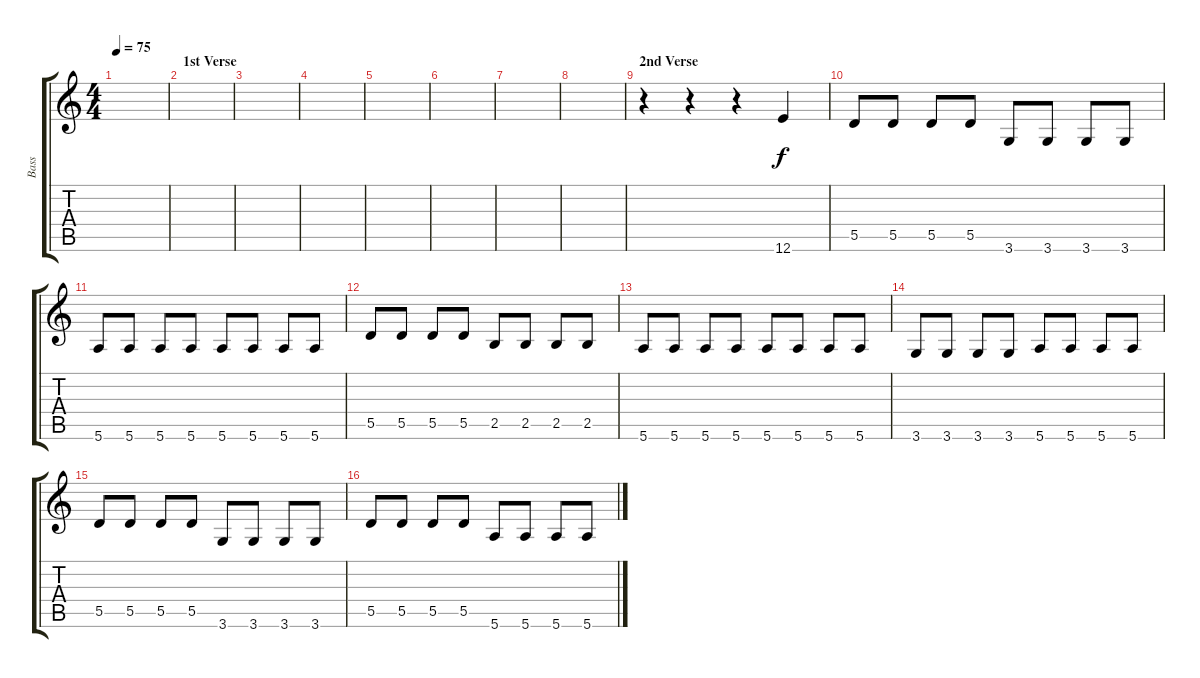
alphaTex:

\track ("Bass" "Bass") {instrument electricbassfinger}
\staff {score tabs}
\tuning (E4 B3 G3 D3 A2 E2) {hide}
\ts (4 4)
\tempo 75
\clef g2
\ks c
|
\section ("" "1st Verse")
|
|
|
|
|
|
|
\section ("" "2nd Verse")
r.4 r.4 r.4 12.6.4 |
5.5.8{volume 13} 5.5.8 5.5.8 5.5.8 3.6.8 3.6.8 3.6.8 3.6.8 |
5.6.8 5.6.8 5.6.8 5.6.8 5.6.8 5.6.8 5.6.8 5.6.8 |
5.5.8 5.5.8 5.5.8 5.5.8 2.5.8 2.5.8 2.5.8 2.5.8 |
5.6.8 5.6.8 5.6.8 5.6.8 5.6.8 5.6.8 5.6.8 5.6.8 |
3.6.8 3.6.8 3.6.8 3.6.8 5.6.8 5.6.8 5.6.8 5.6.8 |
5.5.8 5.5.8 5.5.8 5.5.8 3.6.8 3.6.8 3.6.8 3.6.8 |
5.5.8 5.5.8 5.5.8 5.5.8 5.6.8 5.6.8 5.6.8 5.6.8
